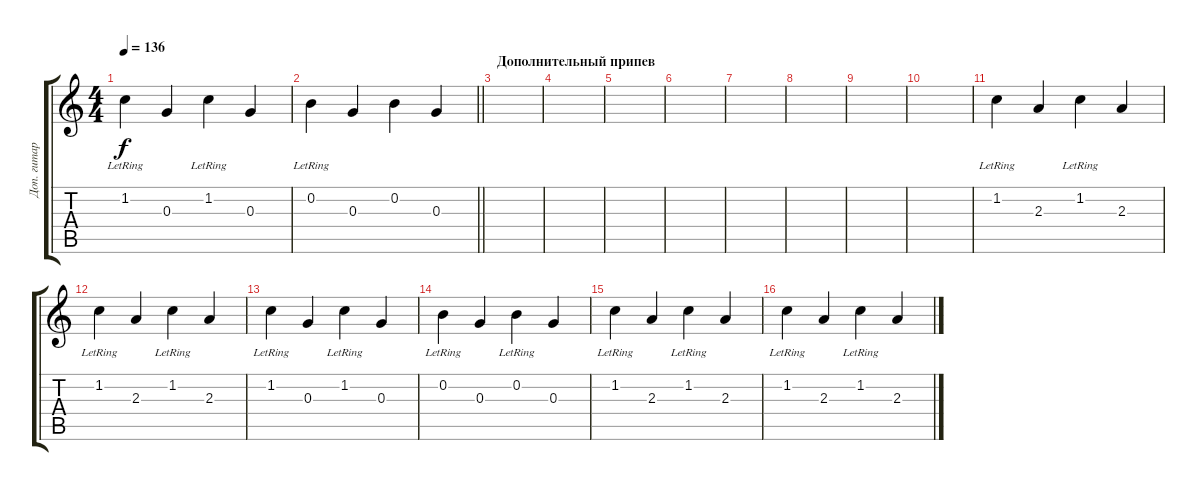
\track ("Доп. гитара (dist)" "Доп. гитар") {instrument distortionguitar}
\staff {score tabs}
\tuning (E4 B3 G3 D3 A2 E2) {hide}
\ts (4 4)
\tempo 136
\clef g2
\ks c
1.2{lr}.4{dy f} 0.3.4 1.2{lr}.4 0.3.4 |
\barLineRight lightlight
0.2{lr}.4 0.3.4 0.2.4 0.3.4 |
\section ("" "Дополнительный припев")
|
|
|
|
|
|
|
|
1.2{lr}.4 2.3.4 1.2{lr}.4 2.3.4 |
1.2{lr}.4 2.3.4 1.2{lr}.4 2.3.4 |
1.2{lr}.4 0.3.4 1.2{lr}.4 0.3.4 |
0.2{lr}.4 0.3.4 0.2{lr}.4 0.3.4 |
1.2{lr}.4 2.3.4 1.2{lr}.4 2.3.4 |
1.2{lr}.4 2.3.4 1.2{lr}.4 2.3.4
